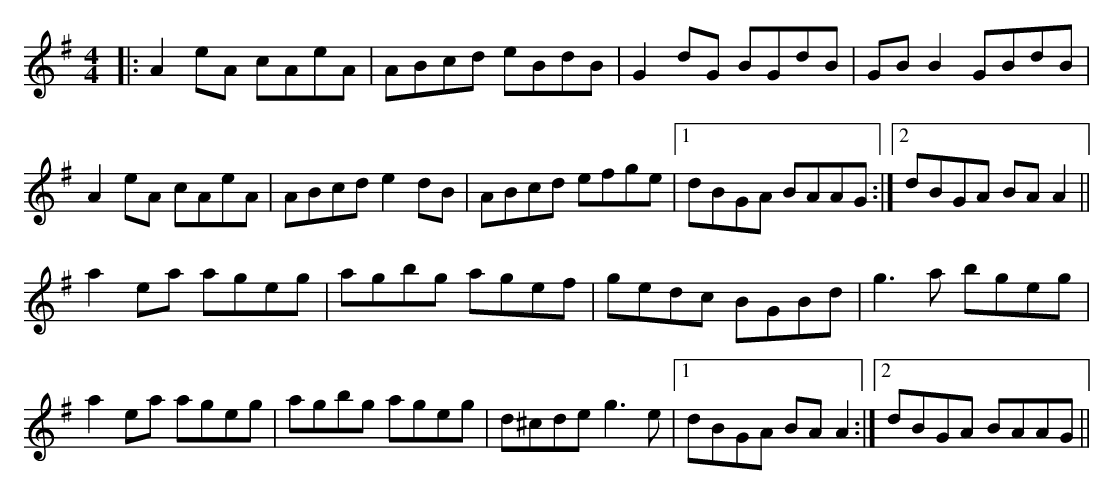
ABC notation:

X:1
M:4/4
K:Ador
|:A2eA cAeA|ABcd eBdB|G2dG BGdB|GB B2 GBdB|
A2eA cAeA|ABcd e2 dB|ABcd efge|1 dBGA BAAG:|2 dBGA BA A2||
a2ea ageg|agbg agef|gedc BGBd|g3a bgeg|
a2ea ageg|agbg ageg|d^cde g3e|1 dBGA BA A2:|2 dBGA BAAG||
